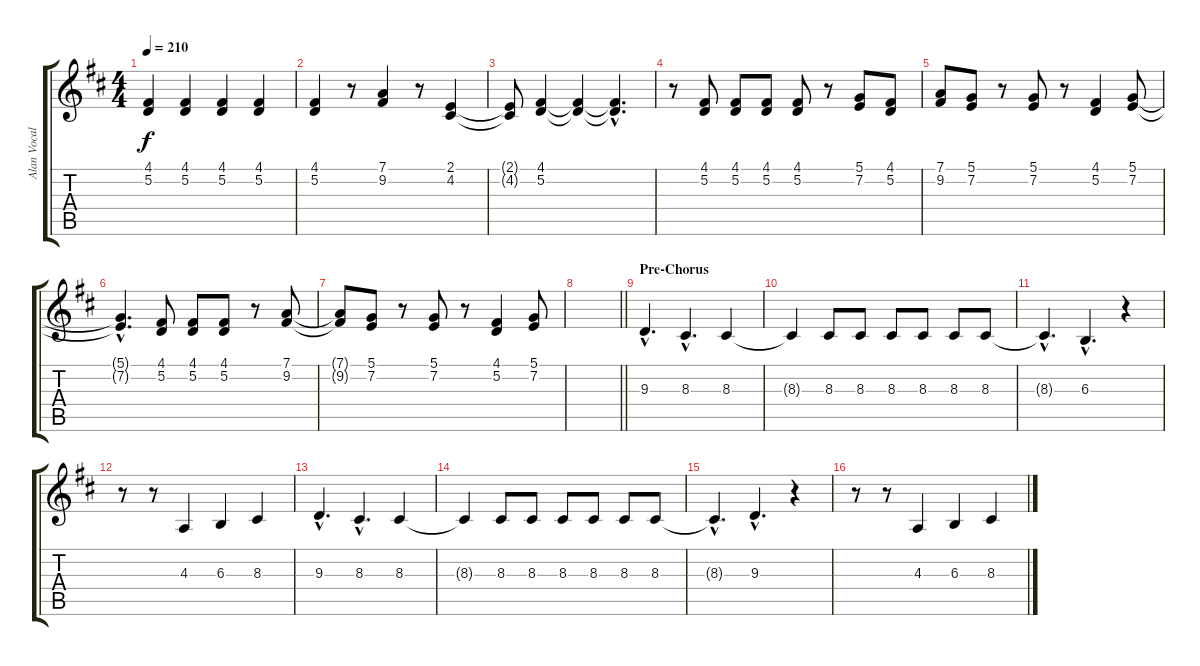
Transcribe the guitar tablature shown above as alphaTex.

\track ("Alan Vocals" "Alan Vocal") {instrument clarinet}
\staff {score tabs}
\tuning (D4 A3 F3 C3 G2 D2) {hide}
\ts (4 4)
\tempo 210
\clef g2
\ks d
(4.1 5.2).4{dy f} (4.1 5.2).4 (4.1 5.2).4 (4.1 5.2).4 |
(4.1 5.2).4 r.8 (7.1 9.2).4 r.8 (2.1 4.2).4 |
(2.1{t} 4.2{t}).8 (4.1 5.2).4 (4.1{t} 5.2{t}).4 (4.1{hac t} 5.2{hac t}).4{d} |
r.8 (4.1 5.2).8 (4.1 5.2).8 (4.1 5.2).8 (4.1 5.2).8 r.8 (5.1 7.2).8 (4.1 5.2).8 |
(7.1 9.2).8 (5.1 7.2).8 r.8 (5.1 7.2).8 r.8 (4.1 5.2).4 (5.1 7.2).8 |
(5.1{hac t} 7.2{hac t}).4{d} (4.1 5.2).8 (4.1 5.2).8 (4.1 5.2).8 r.8 (7.1 9.2).8 |
(7.1{t} 9.2{t}).8 (5.1 7.2).8 r.8 (5.1 7.2).8 r.8 (4.1 5.2).4 (5.1 7.2).8 |
\barLineRight lightlight
|
\section ("" "Pre-Chorus")
9.3{hac}.4{d} 8.3{hac}.4{d} 8.3.4 |
8.3{t}.4 8.3.8 8.3.8 8.3.8 8.3.8 8.3.8 8.3.8 |
8.3{hac t}.4{d} 6.3{hac}.4{d} r.4 |
r.8 r.8 4.3.4 6.3.4 8.3.4 |
9.3{hac}.4{d} 8.3{hac}.4{d} 8.3.4 |
8.3{t}.4 8.3.8 8.3.8 8.3.8 8.3.8 8.3.8 8.3.8 |
8.3{hac t}.4{d} 9.3{hac}.4{d} r.4 |
r.8 r.8 4.3.4 6.3.4 8.3.4
